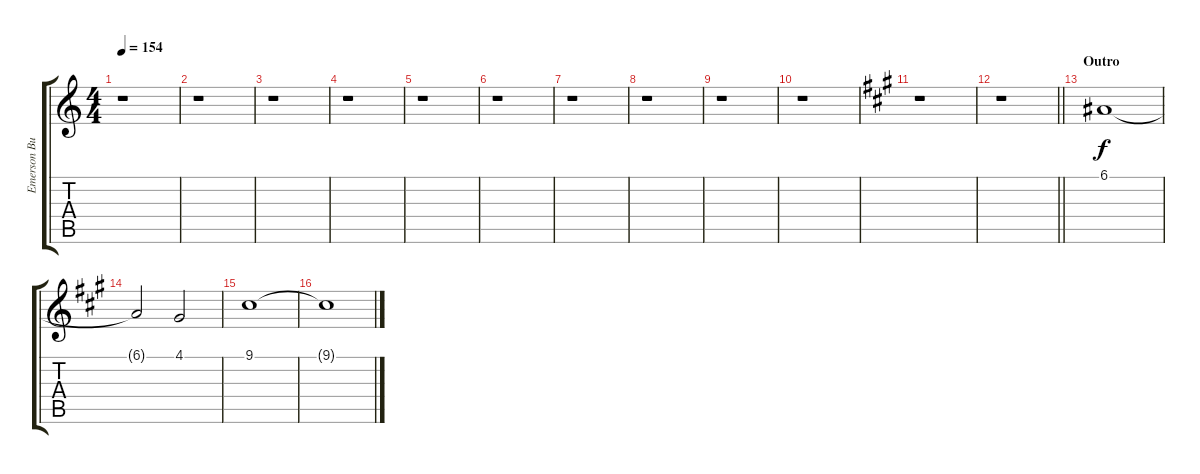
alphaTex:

\track ("Emerson Burton (Keyboard)" "Emerson Bu") {instrument pad4choir}
\staff {score tabs}
\tuning (E4 B3 G3 D3 A2 E2) {hide}
\ts (4 4)
\tempo 154
\clef g2
\ks c
r.1{dy f} |
r.1 |
r.1 |
r.1 |
r.1 |
r.1 |
r.1 |
r.1 |
r.1 |
r.1 |
\ks a
r.1 |
\barLineRight lightlight
r.1 |
\section ("" "Outro")
6.1.1 |
6.1{t}.2 4.1.2 |
9.1.1 |
9.1{t}.1
